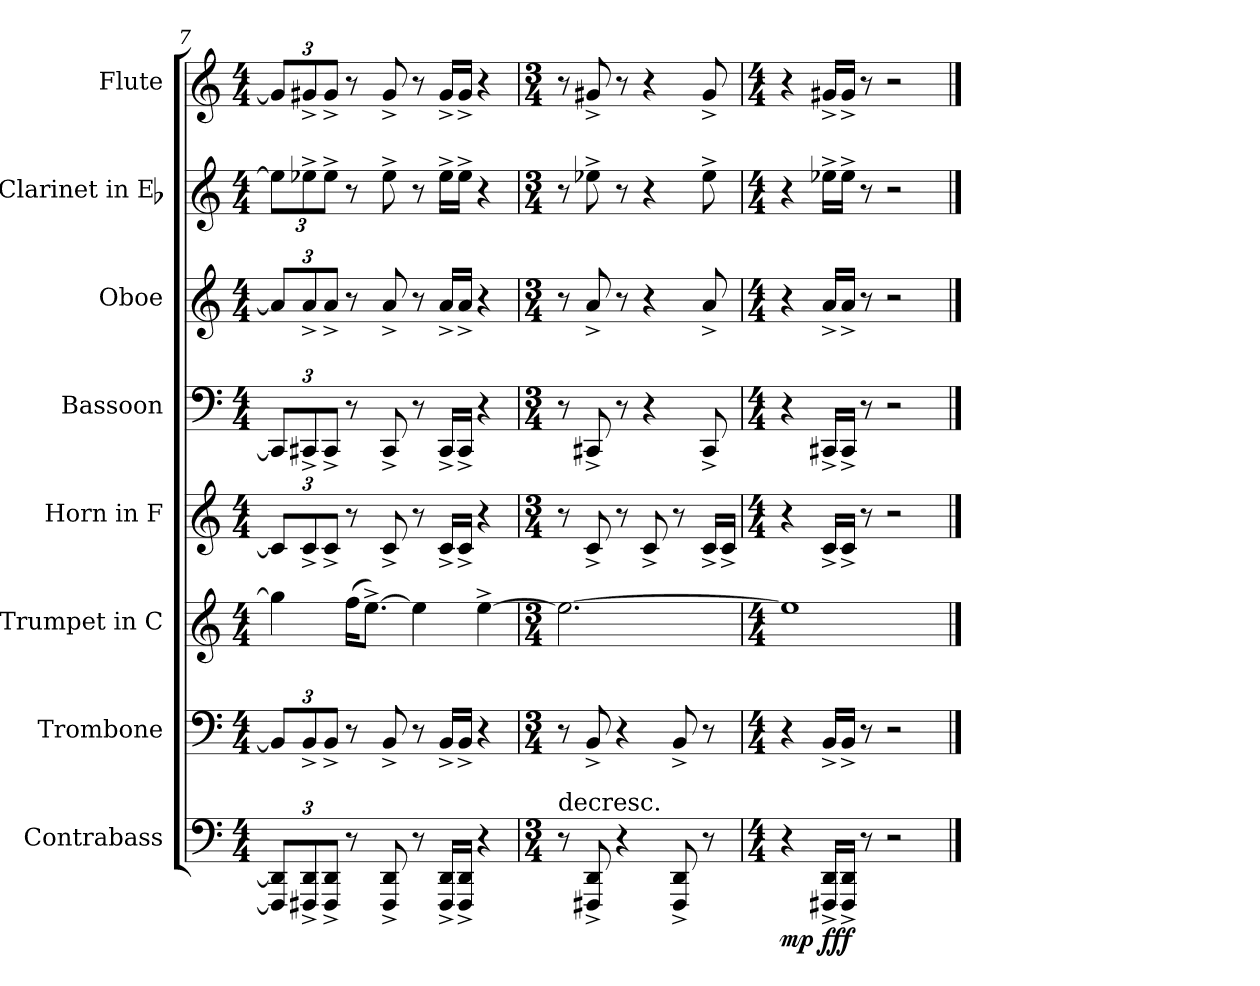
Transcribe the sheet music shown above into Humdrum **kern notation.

**kern	**dynam	**kern	**kern	**kern	**kern	**kern	**kern	**kern
*part8	*part8	*part7	*part6	*part5	*part4	*part3	*part2	*part1
*staff8	*staff8	*staff7	*staff6	*staff5	*staff4	*staff3	*staff2	*staff1
*I"Contrabass	*	*I"Trombone	*I"Trumpet in C	*I"Horn in F	*I"Bassoon	*I"Oboe	*I"Clarinet in Eb	*I"Flute
*I'Cb.	*	*I'Tbn.	*	*I'Hn.	*I'Bsn.	*I'Ob.	*	*I'Fl.
*clefF4	*	*clefF4	*clefG2	*clefG2	*clefF4	*clefG2	*clefG2	*clefG2
*k[]	*	*k[]	*k[]	*	*k[]	*k[]	*k[]	*k[]
*M4/4	*	*M4/4	*M4/4	*M4/4	*M4/4	*M4/4	*M4/4	*M4/4
=7	=7	=7	=7	=7	=7	=7	=7	=7
12FFF#] 12DD]L	.	12BBL]	4gg]	12cL]	12CC#L]	12aL]	12ee-L]	12g#L]
12FFF#X^ 12DD^	.	12BB^	.	12c^	12CC#X^	12a^	12ee-X^	12g#X^
12FFF#^ 12DD^J	.	12BB^J	.	12c^J	12CC#^J	12a^J	12ee-^J	12g#^J
8r	.	8r	(16ffKL	8r	8r	8r	8r	8r
.	.	.	[8.ee^J)	.	.	.	.	.
8FFF#^ 8DD^	.	8BB^	.	8c^	8CC#^	8a^	8ee-^	8g#^
8r	.	8r	4ee]	8r	8r	8r	8r	8r
16FFF#^ 16DD^LL	.	16BB^LL	.	16c^LL	16CC#^LL	16a^LL	16ee-^LL	16g#^LL
16FFF#^ 16DD^JJ	.	16BB^JJ	.	16c^JJ	16CC#^JJ	16a^JJ	16ee-^JJ	16g#^JJ
4r	.	4r	[4ee^	4r	4r	4r	4r	4r
=8	=8	=8	=8	=8	=8	=8	=8	=8
*M3/4	*	*M3/4	*M3/4	*M3/4	*M3/4	*M3/4	*M3/4	*M3/4
!LO:TX:t=decresc.	!	!	!	!	!	!	!	!
8r	.	8r	2.ee_	8r	8r	8r	8r	8r
8FFF#X^ 8DD^	.	8BB^	.	8c^	8CC#X^	8a^	8ee-X^	8g#X^
4r	.	4r	.	8r	8r	8r	8r	8r
.	.	.	.	8c^	4r	4r	4r	4r
8FFF#^ 8DD^	.	8BB^	.	8r	.	.	.	.
8r	.	8r	.	16c^LL	8CC#^	8a^	8ee-^	8g#^
.	.	.	.	16c^JJ	.	.	.	.
=9	=9	=9	=9	=9	=9	=9	=9	=9
*M4/4	*	*M4/4	*M4/4	*M4/4	*M4/4	*M4/4	*M4/4	*M4/4
4r	mp	4r	1ee]	4r	4r	4r	4r	4r
16FFF#X^ 16DD^LL	fff	16BB^LL	.	16c^LL	16CC#X^LL	16a^LL	16ee-X^LL	16g#X^LL
16FFF#^ 16DD^JJ	.	16BB^JJ	.	16c^JJ	16CC#^JJ	16a^JJ	16ee-^JJ	16g#^JJ
8r	.	8r	.	8r	8r	8r	8r	8r
2r	.	2r	.	2r	2r	2r	2r	2r
==	==	==	==	==	==	==	==	==
*-	*-	*-	*-	*-	*-	*-	*-	*-
